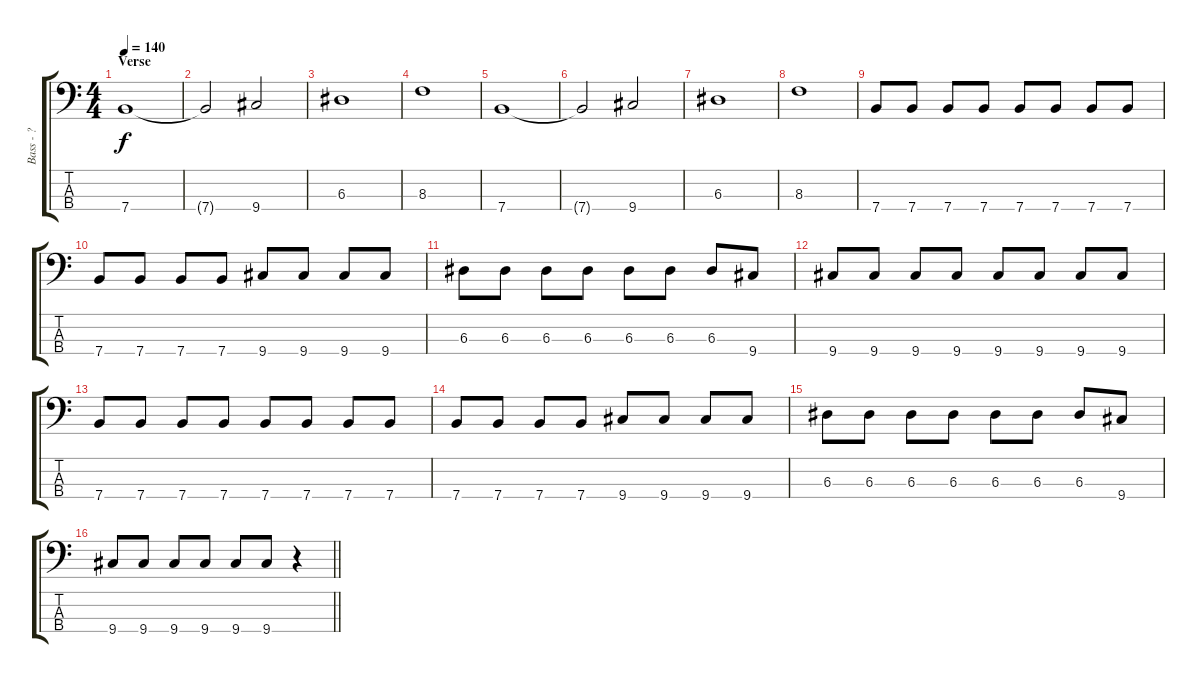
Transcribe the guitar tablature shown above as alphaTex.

\track ("Bass - ?" "Bass - ?") {instrument electricbassfinger}
\staff {score tabs}
\tuning (G2 D2 A1 E1) {hide}
\ts (4 4)
\section ("" "Verse")
\tempo 140
\clef f4
\ks c
7.4.1{dy f} |
7.4{t}.2 9.4.2 |
6.3.1 |
8.3.1 |
7.4.1 |
7.4{t}.2 9.4.2 |
6.3.1 |
8.3.1 |
7.4.8 7.4.8 7.4.8 7.4.8 7.4.8 7.4.8 7.4.8 7.4.8 |
7.4.8 7.4.8 7.4.8 7.4.8 9.4.8 9.4.8 9.4.8 9.4.8 |
6.3.8 6.3.8 6.3.8 6.3.8 6.3.8 6.3.8 6.3.8 9.4.8 |
9.4.8 9.4.8 9.4.8 9.4.8 9.4.8 9.4.8 9.4.8 9.4.8 |
7.4.8 7.4.8 7.4.8 7.4.8 7.4.8 7.4.8 7.4.8 7.4.8 |
7.4.8 7.4.8 7.4.8 7.4.8 9.4.8 9.4.8 9.4.8 9.4.8 |
6.3.8 6.3.8 6.3.8 6.3.8 6.3.8 6.3.8 6.3.8 9.4.8 |
\barLineRight lightlight
9.4.8 9.4.8 9.4.8 9.4.8 9.4.8 9.4.8 r.4
